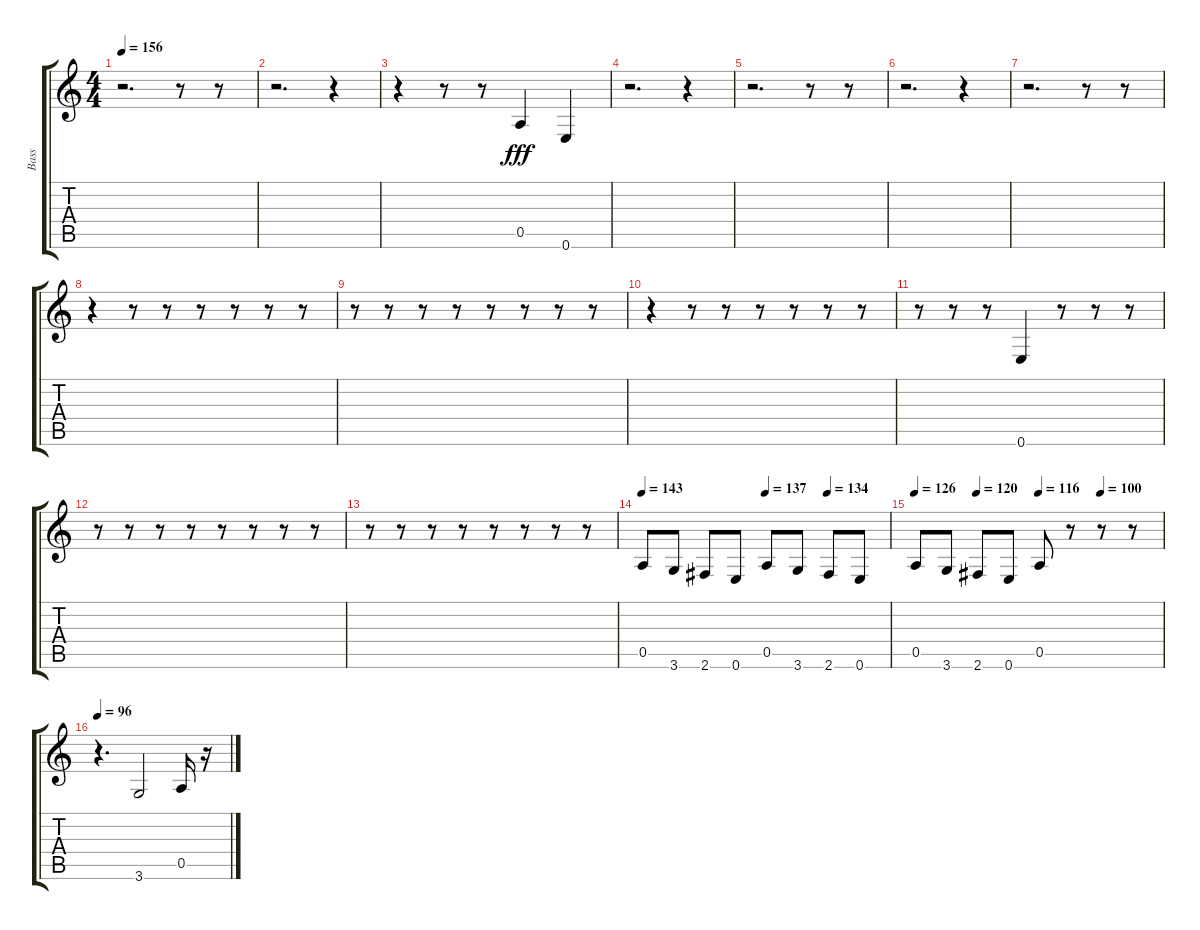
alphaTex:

\track ("Bass" "Bass") {instrument fretlessbass}
\staff {score tabs}
\tuning (E4 B3 G3 D3 A2 E2) {hide}
\ts (4 4)
\tempo 156
\clef g2
\ks c
r.2{d dy fff} r.8 r.8 |
r.2{d} r.4 |
r.4 r.8 r.8 0.5.4 0.6.4 |
r.2{d} r.4 |
r.2{d} r.8 r.8 |
r.2{d} r.4 |
r.2{d} r.8 r.8 |
r.4 r.8 r.8 r.8 r.8 r.8 r.8 |
r.8 r.8 r.8 r.8 r.8 r.8 r.8 r.8 |
r.4 r.8 r.8 r.8 r.8 r.8 r.8 |
r.8 r.8 r.8 0.6.4 r.8 r.8 r.8 |
r.8 r.8 r.8 r.8 r.8 r.8 r.8 r.8 |
r.8 r.8 r.8 r.8 r.8 r.8 r.8 r.8 |
\tempo 143
\tempo (137 0.5)
\tempo (134 0.75)
0.5.8 3.6.8 2.6.8 0.6.8 0.5.8 3.6.8 2.6.8 0.6.8 |
\tempo 126
\tempo (120 0.25)
\tempo (116 0.5)
\tempo (100 0.75)
0.5.8 3.6.8 2.6.8 0.6.8 0.5.8 r.8 r.8 r.8 |
\tempo 96
r.4{d} 3.6.2 0.5.16 r.16
